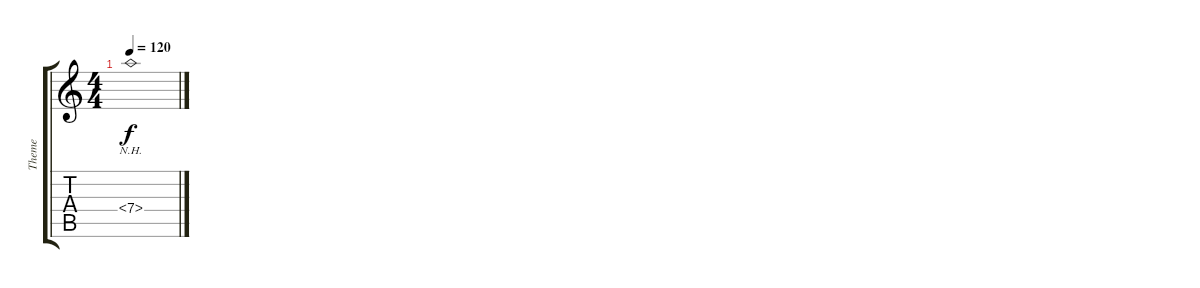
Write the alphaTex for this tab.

\track ("Theme" "Theme") {instrument overdrivenguitar}
\staff {score tabs}
\tuning (E4 B3 G3 D3 A2 E2) {hide}
\ts (4 4)
\tempo 120
\clef g2
\ks c
7.4{nh}.1{dy f}
